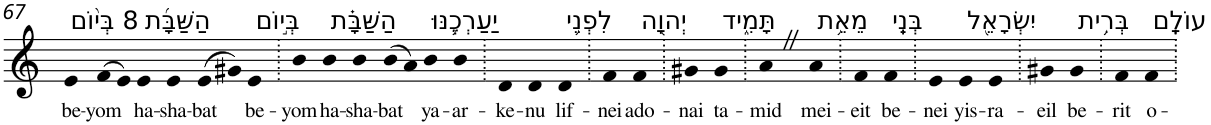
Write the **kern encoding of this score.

**kern	**text
*part1	*part1
*staff1	*staff1
*I"Piano	*
*I'Pno	*
!!LO:PB:g=z
*clefG2	*
*k[]	*
=67	=67
!LO:TX:a:t=8 בְּי֨וֹם	!
!	!LO:LY:b
4e	be-
!	!LO:LY:b
(>8f	-yom
8e)	.
!LO:TX:a:t=הַשַּׁבָּ֜ת	!
!	!LO:LY:b
4e	ha-
!	!LO:LY:b
4e	-sha-
!	!LO:LY:b
(>8e	-bat
8g#X)	.
!LO:TX:a:t=בְּי֣וֹם	!
!	!LO:LY:b
4e	be-
=68.	=68.
!	!LO:LY:b
4b	-yom
!LO:TX:a:t=הַשַּׁבָּ֗ת	!
!	!LO:LY:b
4b	ha-
!	!LO:LY:b
4b	-sha-
!	!LO:LY:b
(>8b	-bat
8a)	.
!LO:TX:a:t=יַעַרְכֶ֛נּוּ	!
!	!LO:LY:b
4b	ya-
!	!LO:LY:b
4b	-ar-
=69.	=69.
!	!LO:LY:b
4d	-ke-
!	!LO:LY:b
4d	-nu
!LO:TX:a:t=לִפְנֵ֥י	!
!	!LO:LY:b
4d	lif-
=70.	=70.
!	!LO:LY:b
4f	-nei
!LO:TX:a:t=יְהוָ֖ה	!
!	!LO:LY:b
4f	ado-
=71.	=71.
!	!LO:LY:b
4g#X	-nai
!LO:TX:a:t=תָּמִ֑יד	!
!	!LO:LY:b
4g#	ta-
=72.	=72.
!	!LO:LY:b
4aZ	-mid
!LO:TX:a:t=מֵאֵ֥ת	!
!	!LO:LY:b
4a	mei-
=73.	=73.
!	!LO:LY:b
4f	-eit
!LO:TX:a:t=בְּנֵֽי	!
!	!LO:LY:b
4f	be-
=74.	=74.
!	!LO:LY:b
4e	-nei
!LO:TX:a:t=יִשְׂרָאֵ֖ל	!
!	!LO:LY:b
4e	yis-
!	!LO:LY:b
4e	-ra-
=75.	=75.
!	!LO:LY:b
4g#X	-eil
!LO:TX:a:t=בְּרִ֥ית	!
!	!LO:LY:b
4g#	be-
=76.	=76.
!	!LO:LY:b
4f	-rit
!LO:TX:a:t=עוֹלָֽם	!
!	!LO:LY:b
4f	o-
=.	=.
*-	*-
